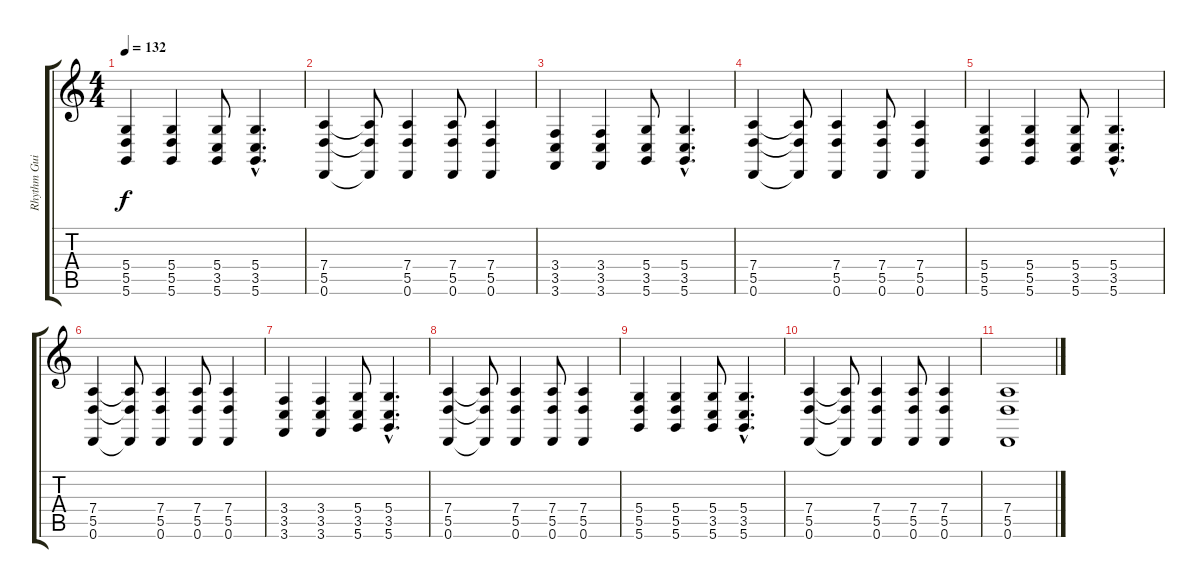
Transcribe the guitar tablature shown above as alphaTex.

\track ("Rhythm Guitar 1" "Rhythm Gui") {instrument lead1square}
\staff {score tabs}
\tuning (E4 B3 G3 D3 A2 D2) {hide}
\ts (4 4)
\tempo 132
\clef g2
\ks c
(5.4 5.5 5.6).4{dy f} (5.4 5.5 5.6).4 (5.4 3.5 5.6).8 (5.4{hac} 3.5{hac} 5.6{hac}).4{d} |
(7.4 5.5 0.6).4 (7.4{t} 5.5{t} 0.6{t}).8 (7.4 5.5 0.6).4 (7.4 5.5 0.6).8 (7.4 5.5 0.6).4 |
(3.4 3.5 3.6).4 (3.4 3.5 3.6).4 (5.4 3.5 5.6).8 (5.4{hac} 3.5{hac} 5.6{hac}).4{d} |
(7.4 5.5 0.6).4 (7.4{t} 5.5{t} 0.6{t}).8 (7.4 5.5 0.6).4 (7.4 5.5 0.6).8 (7.4 5.5 0.6).4 |
(5.4 5.5 5.6).4 (5.4 5.5 5.6).4 (5.4 3.5 5.6).8 (5.4{hac} 3.5{hac} 5.6{hac}).4{d} |
(7.4 5.5 0.6).4 (7.4{t} 5.5{t} 0.6{t}).8 (7.4 5.5 0.6).4 (7.4 5.5 0.6).8 (7.4 5.5 0.6).4 |
(3.4 3.5 3.6).4 (3.4 3.5 3.6).4 (5.4 3.5 5.6).8 (5.4{hac} 3.5{hac} 5.6{hac}).4{d} |
(7.4 5.5 0.6).4 (7.4{t} 5.5{t} 0.6{t}).8 (7.4 5.5 0.6).4 (7.4 5.5 0.6).8 (7.4 5.5 0.6).4 |
(5.4 5.5 5.6).4 (5.4 5.5 5.6).4 (5.4 3.5 5.6).8 (5.4{hac} 3.5{hac} 5.6{hac}).4{d} |
(7.4 5.5 0.6).4 (7.4{t} 5.5{t} 0.6{t}).8 (7.4 5.5 0.6).4 (7.4 5.5 0.6).8 (7.4 5.5 0.6).4 |
(7.4 5.5 0.6).1
